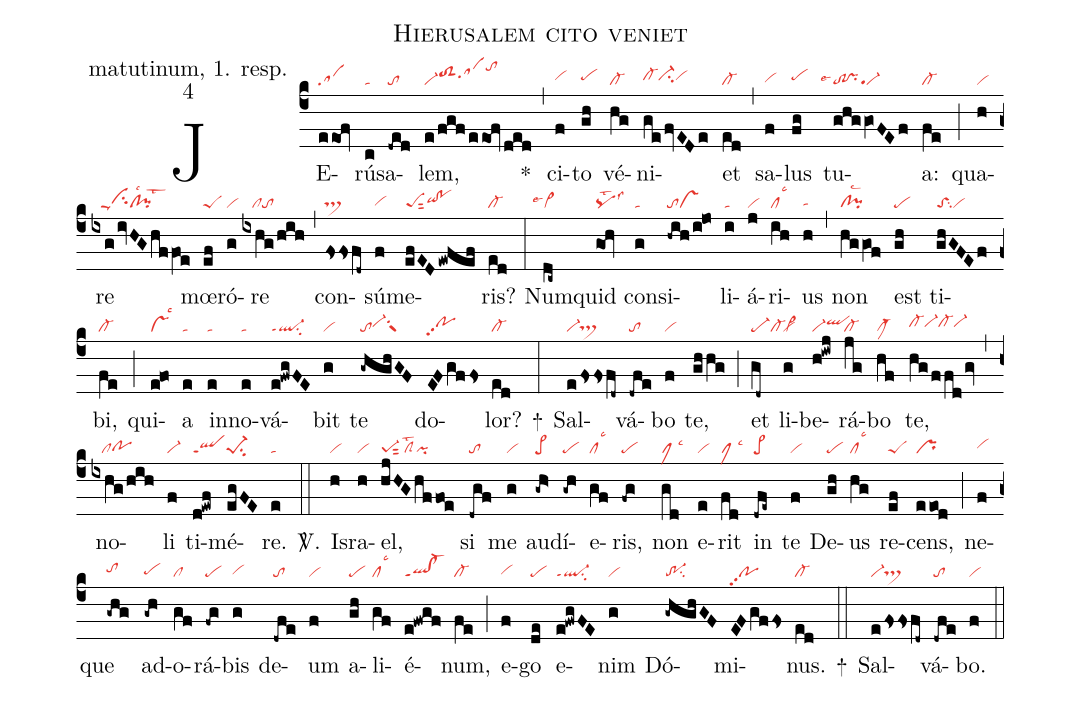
name: Hierusalem cito veniet;
office-part: matutinum, 1. resp.;
mode: 4;
nabc-lines: 1;
%%
(c4)
JE(eeOf|sa)rú(c|ta)sa(-ded|to)lem,(e/fgf/eeOf/ded|vi-toS2hisahitohl) *(,)
ci(f|vihh)to(gh|pehh) vé(hg|cl-)ni(gefvEDe|cl-hhci-hhvihh)et(ed|cl-) (,)
sa(f|vihg)lus(fg|pehh) tu(ghggOFEf|````to!prlse4puvi-)a:(fe|cl-) (;)
qua(h|vi)re(ixgivHGhffOe|///cippu1cl!pilsc1lst3) mœ(ef|peS)ró(g|vi)re(ixhg/hih|///clto) (,)
con(fssfd~|ts>)sú(f|vihg)me(efEDewfef|peSsut2qihh!pohh)ris?(ed|cl-) (:)
Num(dc~|```vi>lse4)quid(go!hv|pqlst2lss3) con(g|ta)si(-hih/i!jo|tovs)li(i|ta)á(j|vi)ri(ih|cllsc3)us(h|tahg) (,)
non(hggOf|cl!pilsc2) est(gh|pe) ti(ghGFEf|toSsu2vi)bi,(fe|cl-) (;)
qui(e!fo|vslsc3)a(e|ta) in(e|ta)no(e|ta)vá(e!fwgFE|ql-ppt1su2)bit(g|vi) te(-ghghGF|tovi-hhsu1suw1) do(EFgffs|pohhpp2)lor?(ed|cl-) +(:)
Sal(efssfd~|vi-ts>)vá(-dfe|to)bo(f|vi) te,(ghhg) (;)
et(gd~|pe-cl-vi>) li(g|vi)be(h!iwj|vi-qlhi)rá(jg|cl-)bo(hf|clM-) te,(hg/ffd/gv|cl-hhvi-hhcl-hhvi-hh) (,)
no(ixhg/hih|///clpohg)li(f|vi-) ti(d!ewf|qlppt1)mé(egFE|pe-1su2)re.(e|ta) <sp>V/</sp>.(::)
Is(h|vi)ra(h|vi)el,(hjHGhffo!e|pe-1sut2clSlst2pi) si(-dgf|to) me(g|vi) au(-gh>|pe>)dí(-gh|pe)e(gf|cllsc3)ris,(-fg|pe) non(gd|clMlsc3) e(e|vi)rit(fd|clMlsc3) in(-dfe~|pe>) te(f|vi) De(gh|pe)us(hg|cllsc3) re(ef|peS)cens,(eeo!d|pr) (;)
ne(f|vihh)que(-ghg|tohh) ad(-gh|pehg)o(gf|cl)rá(-fg|pe)bis(g|vihg) de(-dfe|to)um(f|vi) a(gh|pe)li(gf|cllsc3)é(e!fwgf|ql!cl-ppt1)num,(fe|cl-) (;)
e(f|vihg)go(de|pe) e(e!fwgFE|ql-ppt1su2)nim(g|vi) Dó(-ghghGF|tr-1su2)mi(EFgffs|popp2)nus.(ed|cl-) +(::)
Sal(efssfd~|vi-ts>)vá(-dfe|to)bo.(f|vi) (::)
